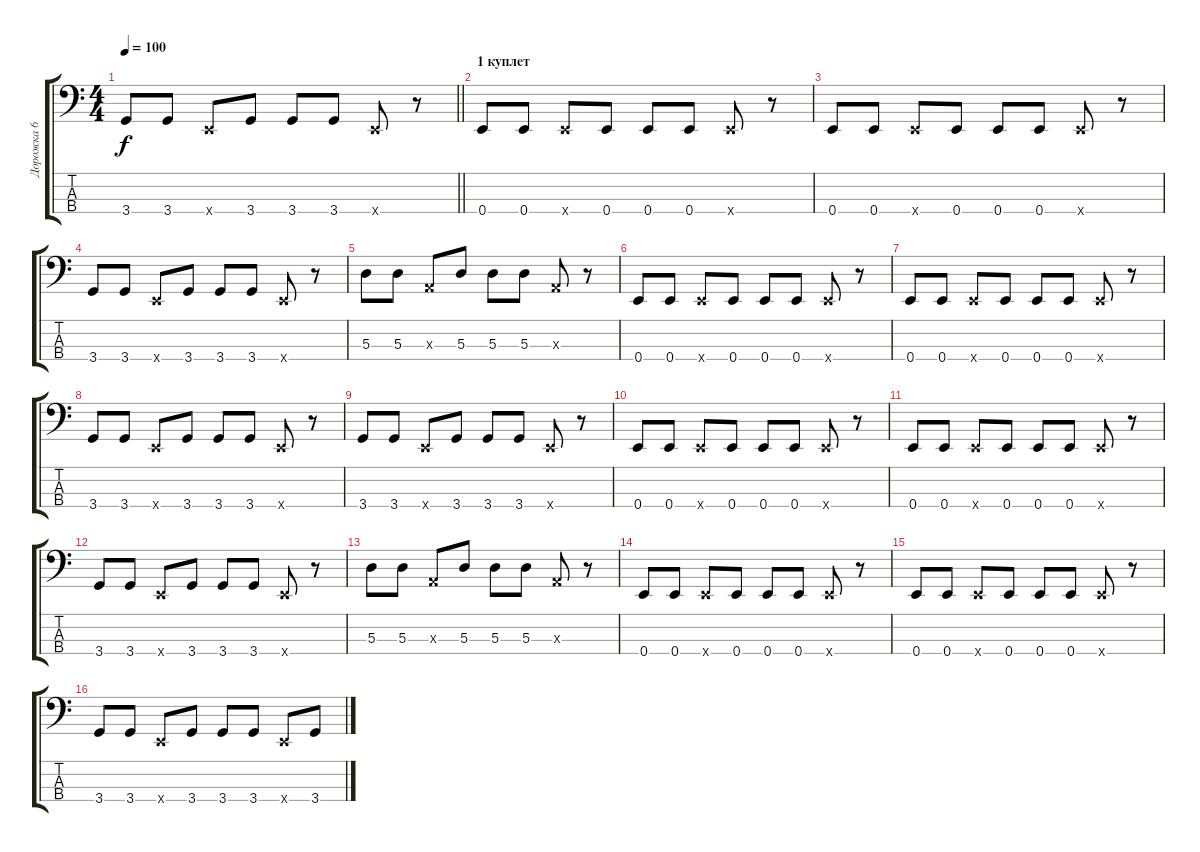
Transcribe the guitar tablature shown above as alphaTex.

\track ("Дорожка 6" "Дорожка 6") {instrument electricbassfinger}
\staff {score tabs}
\tuning (G2 D2 A1 E1) {hide}
\ts (4 4)
\tempo 100
\clef f4
\barLineRight lightlight
\ks c
3.4.8{dy f} 3.4.8 0.4{x}.8 3.4.8 3.4.8 3.4.8 0.4{x}.8 r.8 |
\section ("" "1 куплет")
0.4.8 0.4.8 0.4{x}.8 0.4.8 0.4.8 0.4.8 0.4{x}.8 r.8 |
0.4.8 0.4.8 0.4{x}.8 0.4.8 0.4.8 0.4.8 0.4{x}.8 r.8 |
3.4.8 3.4.8 0.4{x}.8 3.4.8 3.4.8 3.4.8 0.4{x}.8 r.8 |
5.3.8 5.3.8 0.3{x}.8 5.3.8 5.3.8 5.3.8 0.3{x}.8 r.8 |
0.4.8 0.4.8 0.4{x}.8 0.4.8 0.4.8 0.4.8 0.4{x}.8 r.8 |
0.4.8 0.4.8 0.4{x}.8 0.4.8 0.4.8 0.4.8 0.4{x}.8 r.8 |
3.4.8 3.4.8 0.4{x}.8 3.4.8 3.4.8 3.4.8 0.4{x}.8 r.8 |
3.4.8 3.4.8 0.4{x}.8 3.4.8 3.4.8 3.4.8 0.4{x}.8 r.8 |
0.4.8 0.4.8 0.4{x}.8 0.4.8 0.4.8 0.4.8 0.4{x}.8 r.8 |
0.4.8 0.4.8 0.4{x}.8 0.4.8 0.4.8 0.4.8 0.4{x}.8 r.8 |
3.4.8 3.4.8 0.4{x}.8 3.4.8 3.4.8 3.4.8 0.4{x}.8 r.8 |
5.3.8 5.3.8 0.3{x}.8 5.3.8 5.3.8 5.3.8 0.3{x}.8 r.8 |
0.4.8 0.4.8 0.4{x}.8 0.4.8 0.4.8 0.4.8 0.4{x}.8 r.8 |
0.4.8 0.4.8 0.4{x}.8 0.4.8 0.4.8 0.4.8 0.4{x}.8 r.8 |
3.4.8 3.4.8 0.4{x}.8 3.4.8 3.4.8 3.4.8 0.4{x}.8 3.4.8
